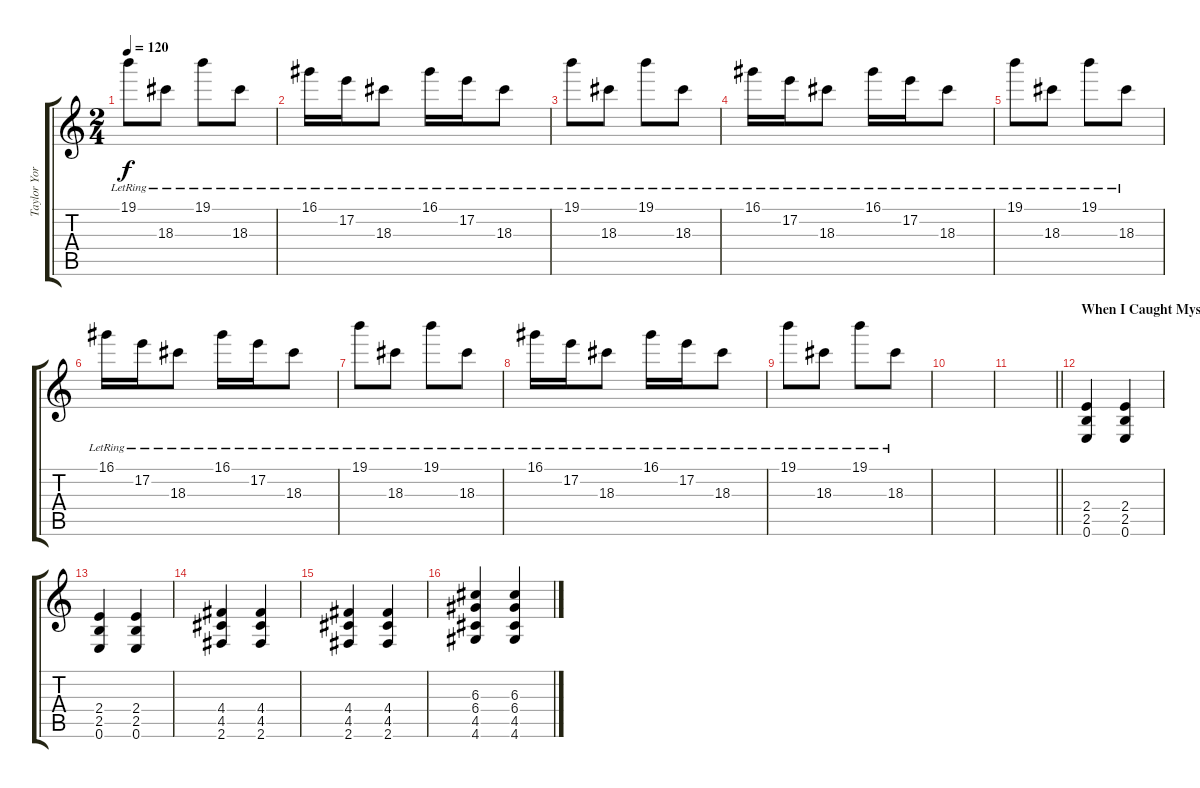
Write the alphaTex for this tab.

\track ("Taylor York" "Taylor Yor") {instrument electricguitarjazz}
\staff {score tabs}
\tuning (E4 B3 G3 D3 A2 E2) {hide}
\ts (2 4)
\tempo 120
\clef g2
\ks c
19.1{lr}.8{dy f} 18.3{lr}.8 19.1{lr}.8 18.3{lr}.8 |
16.1{lr}.16 17.2{lr}.16 18.3{lr}.8 16.1{lr}.16 17.2{lr}.16 18.3{lr}.8 |
19.1{lr}.8 18.3{lr}.8 19.1{lr}.8 18.3{lr}.8 |
16.1{lr}.16 17.2{lr}.16 18.3{lr}.8 16.1{lr}.16 17.2{lr}.16 18.3{lr}.8 |
19.1{lr}.8 18.3{lr}.8 19.1{lr}.8 18.3{lr}.8 |
16.1{lr}.16 17.2{lr}.16 18.3{lr}.8 16.1{lr}.16 17.2{lr}.16 18.3{lr}.8 |
19.1{lr}.8 18.3{lr}.8 19.1{lr}.8 18.3{lr}.8 |
16.1{lr}.16 17.2{lr}.16 18.3{lr}.8 16.1{lr}.16 17.2{lr}.16 18.3{lr}.8 |
19.1{lr}.8 18.3{lr}.8 19.1{lr}.8 18.3{lr}.8 |
|
\barLineRight lightlight
|
\section ("" "When I Caught Myself")
(2.4 2.5 0.6).4{volume 9 instrument overdrivenguitar} (2.4 2.5 0.6).4 |
(2.4 2.5 0.6).4 (2.4 2.5 0.6).4 |
(4.4 4.5 2.6).4 (4.4 4.5 2.6).4 |
(4.4 4.5 2.6).4 (4.4 4.5 2.6).4 |
(6.3 6.4 4.5 4.6).4 (6.3 6.4 4.5 4.6).4
